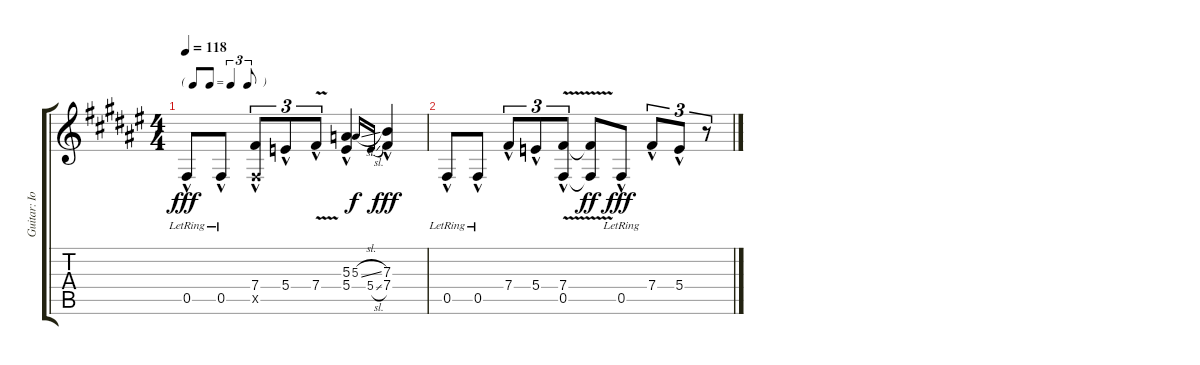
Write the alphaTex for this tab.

\track ("Guitar: Iommi" "Guitar: Io") {instrument distortionguitar}
\staff {score tabs}
\tuning (Db4 Ab3 E3 B2 Gb2 Db2) {hide}
\ts (4 4)
\tf triplet8th
\tempo 118
\clef g2
\ks f#
0.5{hac lr}.8{dy fff} 0.5{hac lr}.8 (7.4{hac} 0.5{hac x}).8{tu (3 2)} 5.4{hac}.8{tu (3 2)} 7.4{v hac}.8{tu (3 2)} (5.3{hac} 5.4{hac}).4 5.3{sl}.16{gr onbeat dy f} 5.4{sl}.16{gr onbeat} (7.3{hac} 7.4{hac}).4{dy fff} |
0.5{hac lr}.8 0.5{hac lr}.8 7.4{hac}.8{tu (3 2)} 5.4{hac}.8{tu (3 2)} (7.4{v hac} 0.5{hac}).8{tu (3 2)} (7.4{t} 0.5{t}).8{dy ff} 0.5{hac lr}.8{dy fff} 7.4{hac}.8{tu (3 2)} 5.4{hac}.8{tu (3 2)} r.8{tu (3 2)}
